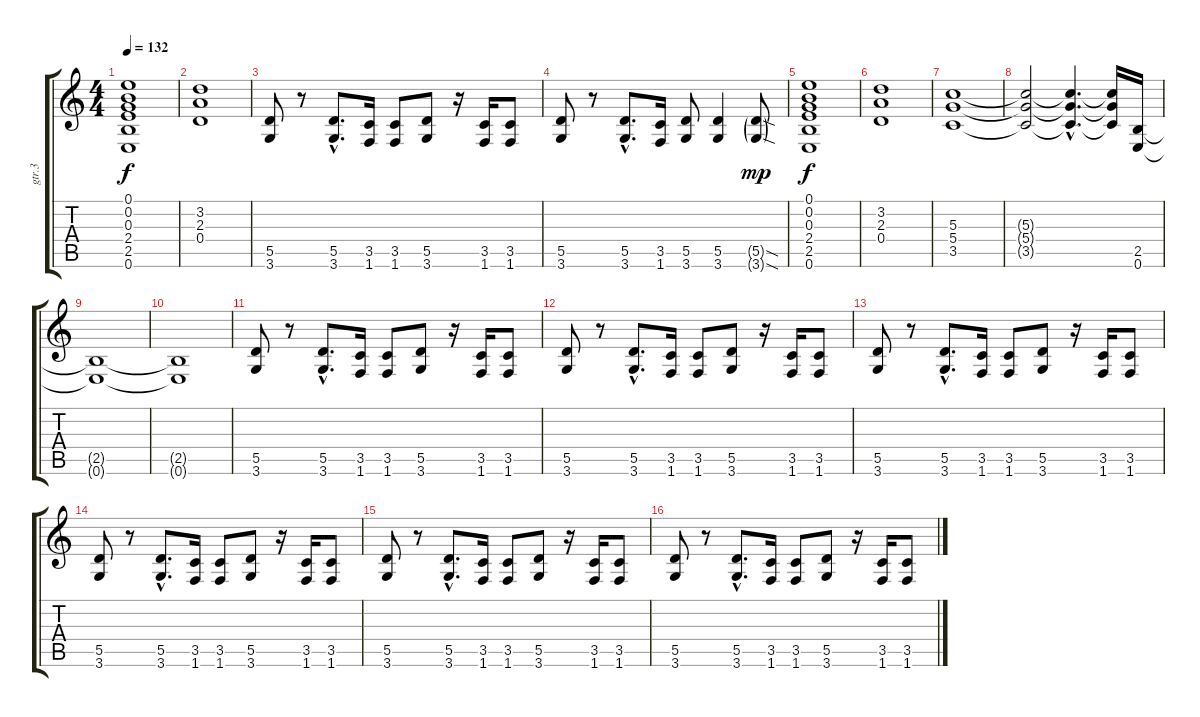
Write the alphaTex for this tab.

\track ("gtr.3" "gtr.3") {instrument distortionguitar}
\staff {score tabs}
\tuning (E4 B3 G3 D3 A2 E2) {hide}
\ts (4 4)
\tempo 132
\clef g2
\ks c
(0.1 0.2 0.3 2.4 2.5 0.6).1{dy f} |
(3.2 2.3 0.4).1 |
(5.5 3.6).8 r.8 (5.5{hac} 3.6{hac}).8{d} (3.5 1.6).16 (3.5 1.6).8 (5.5 3.6).8 r.16 (3.5 1.6).16 (3.5 1.6).8 |
(5.5 3.6).8 r.8 (5.5{hac} 3.6{hac}).8{d} (3.5 1.6).16 (5.5 3.6).8 (5.5 3.6).4 (5.5{sod g} 3.6{sod g}).8{dy mp} |
(0.1 0.2 0.3 2.4 2.5 0.6).1{dy f} |
(3.2 2.3 0.4).1 |
(5.3 5.4 3.5).1 |
(5.3{t} 5.4{t} 3.5{t}).2 (5.3{hac t} 5.4{hac t} 3.5{hac t}).4{d} (5.3{t} 5.4{t} 3.5{t}).16 (2.5 0.6).16 |
(2.5{t} 0.6{t}).1 |
(2.5{t} 0.6{t}).1 |
(5.5 3.6).8 r.8 (5.5{hac} 3.6{hac}).8{d} (3.5 1.6).16 (3.5 1.6).8 (5.5 3.6).8 r.16 (3.5 1.6).16 (3.5 1.6).8 |
(5.5 3.6).8 r.8 (5.5{hac} 3.6{hac}).8{d} (3.5 1.6).16 (3.5 1.6).8 (5.5 3.6).8 r.16 (3.5 1.6).16 (3.5 1.6).8 |
(5.5 3.6).8 r.8 (5.5{hac} 3.6{hac}).8{d} (3.5 1.6).16 (3.5 1.6).8 (5.5 3.6).8 r.16 (3.5 1.6).16 (3.5 1.6).8 |
(5.5 3.6).8 r.8 (5.5{hac} 3.6{hac}).8{d} (3.5 1.6).16 (3.5 1.6).8 (5.5 3.6).8 r.16 (3.5 1.6).16 (3.5 1.6).8 |
(5.5 3.6).8 r.8 (5.5{hac} 3.6{hac}).8{d} (3.5 1.6).16 (3.5 1.6).8 (5.5 3.6).8 r.16 (3.5 1.6).16 (3.5 1.6).8 |
(5.5 3.6).8 r.8 (5.5{hac} 3.6{hac}).8{d} (3.5 1.6).16 (3.5 1.6).8 (5.5 3.6).8 r.16 (3.5 1.6).16 (3.5 1.6).8
